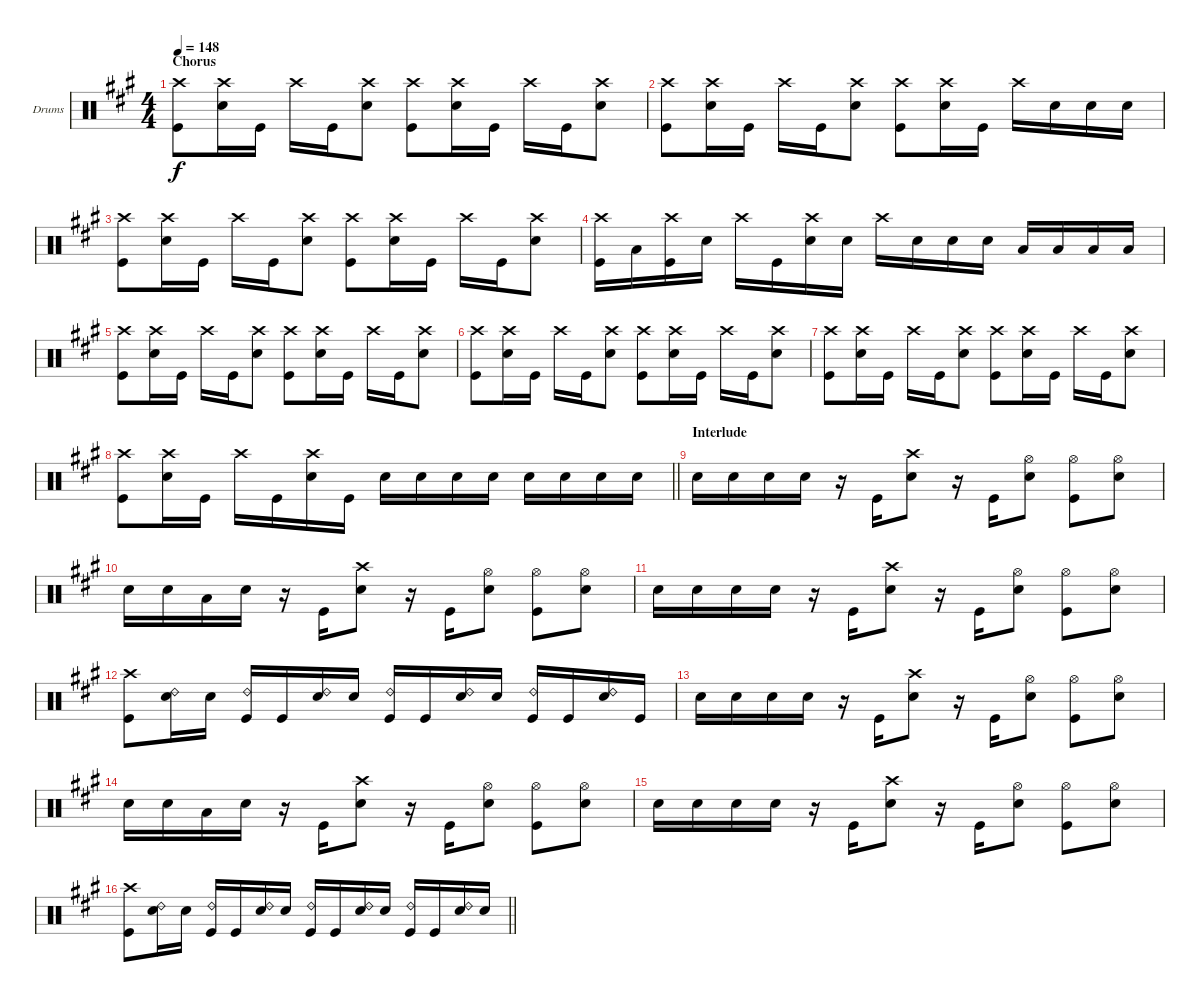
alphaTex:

\defaultSystemsLayout 4
\bracketExtendMode groupsimilarinstruments
\firstSystemTrackNameOrientation horizontal
\otherSystemsTrackNameOrientation horizontal
\track ("Drums" "Drums") {instrument percussion}
\staff {score}
\articulation defaults
\ts (4 4)
\section ("" "Chorus")
\tempo 148
\clef neutral
\scale
0.333333
\ks a
("Kick (hit)" "Crash high (hit)").8{dy f} ("Crash high (hit)" "Snare (hit) 2").16 "Kick (hit)".16 "Crash high (hit)".16 "Kick (hit)".16 ("Crash high (hit)" "Snare (hit) 2").8 ("Kick (hit)" "Crash high (hit)").8 ("Crash high (hit)" "Snare (hit) 2").16 "Kick (hit)".16 "Crash high (hit)".16 "Kick (hit)".16 ("Crash high (hit)" "Snare (hit) 2").8 |
\scale
0.333333 ("Kick (hit)" "Crash high (hit)").8 ("Crash high (hit)" "Snare (hit) 2").16 "Kick (hit)".16 "Crash high (hit)".16 "Kick (hit)".16 ("Crash high (hit)" "Snare (hit) 2").8 ("Kick (hit)" "Crash high (hit)").8 ("Crash high (hit)" "Snare (hit) 2").16 "Kick (hit)".16 "Crash high (hit)".16 "Snare (hit) 2".16 "Snare (hit) 2".16 "Snare (hit) 2".16 |
\scale
0.333333 ("Kick (hit)" "Crash high (hit)").8 ("Crash high (hit)" "Snare (hit) 2").16 "Kick (hit)".16 "Crash high (hit)".16 "Kick (hit)".16 ("Crash high (hit)" "Snare (hit) 2").8 ("Kick (hit)" "Crash high (hit)").8 ("Crash high (hit)" "Snare (hit) 2").16 "Kick (hit)".16 "Crash high (hit)".16 "Kick (hit)".16 ("Crash high (hit)" "Snare (hit) 2").8 |
\scale
0.333333 ("Kick (hit)" "Crash high (hit)").16 "Low Tom (hit)".16 ("Kick (hit)" "Crash high (hit)").16 "Snare (hit) 2".16 "Crash high (hit)".16 "Kick (hit)".16 ("Crash high (hit)" "Snare (hit) 2").16 "Snare (hit) 2".16 "Crash high (hit)".16 "Snare (hit) 2".16 "Snare (hit) 2".16 "Snare (hit) 2".16 "Low Tom (hit)".16 "Low Tom (hit)".16 "Low Tom (hit)".16 "Low Tom (hit)".16 |
\scale
0.333333 ("Kick (hit)" "Crash high (hit)").8 ("Crash high (hit)" "Snare (hit) 2").16 "Kick (hit)".16 "Crash high (hit)".16 "Kick (hit)".16 ("Crash high (hit)" "Snare (hit) 2").8 ("Kick (hit)" "Crash high (hit)").8 ("Crash high (hit)" "Snare (hit) 2").16 "Kick (hit)".16 "Crash high (hit)".16 "Kick (hit)".16 ("Crash high (hit)" "Snare (hit) 2").8 |
\scale
0.333333 ("Kick (hit)" "Crash high (hit)").8 ("Crash high (hit)" "Snare (hit) 2").16 "Kick (hit)".16 "Crash high (hit)".16 "Kick (hit)".16 ("Crash high (hit)" "Snare (hit) 2").8 ("Kick (hit)" "Crash high (hit)").8 ("Crash high (hit)" "Snare (hit) 2").16 "Kick (hit)".16 "Crash high (hit)".16 "Kick (hit)".16 ("Crash high (hit)" "Snare (hit) 2").8 |
\scale
0.333333 ("Kick (hit)" "Crash high (hit)").8 ("Crash high (hit)" "Snare (hit) 2").16 "Kick (hit)".16 "Crash high (hit)".16 "Kick (hit)".16 ("Crash high (hit)" "Snare (hit) 2").8 ("Kick (hit)" "Crash high (hit)").8 ("Crash high (hit)" "Snare (hit) 2").16 "Kick (hit)".16 "Crash high (hit)".16 "Kick (hit)".16 ("Crash high (hit)" "Snare (hit) 2").8 |
\scale
0.333333
\barLineRight lightlight
("Kick (hit)" "Crash high (hit)").8 ("Crash high (hit)" "Snare (hit) 2").16 "Kick (hit)".16 "Crash high (hit)".16 "Kick (hit)".16 ("Crash high (hit)" "Snare (hit) 2").16 "Kick (hit)".16 "Snare (hit) 2".16 "Snare (hit) 2".16 "Snare (hit) 2".16 "Snare (hit) 2".16 "Snare (hit) 2".16 "Snare (hit) 2".16 "Snare (hit) 2".16 "Snare (hit) 2".16 |
\section ("" "Interlude")
\scale
0.333333 "Snare (hit) 2".16 "Snare (hit) 2".16 "Snare (hit) 2".16 "Snare (hit) 2".16 r.16 "Kick (hit)".16 ("Snare (hit) 2" "Crash high (hit)").8 r.16 "Kick (hit)".16 ("Snare (hit) 2" "Hi-Hat (open)").8 ("Hi-Hat (open)" "Kick (hit)").8 ("Snare (hit) 2" "Hi-Hat (open)").8 |
\scale
0.333333 "Snare (hit) 2".16 "Snare (hit) 2".16 "Low Tom (hit)".16 "Snare (hit) 2".16 r.16 "Kick (hit)".16 ("Snare (hit) 2" "Crash high (hit)").8 r.16 "Kick (hit)".16 ("Snare (hit) 2" "Hi-Hat (open)").8 ("Hi-Hat (open)" "Kick (hit)").8 ("Snare (hit) 2" "Hi-Hat (open)").8 |
\scale
0.333333 "Snare (hit) 2".16 "Snare (hit) 2".16 "Snare (hit) 2".16 "Snare (hit) 2".16 r.16 "Kick (hit)".16 ("Snare (hit) 2" "Crash high (hit)").8 r.16 "Kick (hit)".16 ("Snare (hit) 2" "Hi-Hat (open)").8 ("Hi-Hat (open)" "Kick (hit)").8 ("Snare (hit) 2" "Hi-Hat (open)").8 |
\scale
0.333333 ("Kick (hit)" "Crash high (hit)").8 ("Ride (bell) 2" "Snare (hit) 2").16 "Snare (hit) 2".16 ("Kick (hit)" "Ride (bell) 2").16 "Kick (hit)".16 ("Ride (bell) 2" "Snare (hit) 2").16 "Snare (hit) 2".16 ("Kick (hit)" "Ride (bell) 2").16 "Kick (hit)".16 ("Ride (bell) 2" "Snare (hit) 2").16 "Snare (hit) 2".16 ("Kick (hit)" "Ride (bell) 2").16 "Kick (hit)".16 ("Ride (bell) 2" "Snare (hit) 2").16 "Kick (hit)".16 |
\scale
0.333333 "Snare (hit) 2".16 "Snare (hit) 2".16 "Snare (hit) 2".16 "Snare (hit) 2".16 r.16 "Kick (hit)".16 ("Snare (hit) 2" "Crash high (hit)").8 r.16 "Kick (hit)".16 ("Snare (hit) 2" "Hi-Hat (open)").8 ("Hi-Hat (open)" "Kick (hit)").8 ("Snare (hit) 2" "Hi-Hat (open)").8 |
\scale
0.333333 "Snare (hit) 2".16 "Snare (hit) 2".16 "Low Tom (hit)".16 "Snare (hit) 2".16 r.16 "Kick (hit)".16 ("Snare (hit) 2" "Crash high (hit)").8 r.16 "Kick (hit)".16 ("Snare (hit) 2" "Hi-Hat (open)").8 ("Hi-Hat (open)" "Kick (hit)").8 ("Snare (hit) 2" "Hi-Hat (open)").8 |
"Snare (hit) 2".16 "Snare (hit) 2".16 "Snare (hit) 2".16 "Snare (hit) 2".16 r.16 "Kick (hit)".16 ("Snare (hit) 2" "Crash high (hit)").8 r.16 "Kick (hit)".16 ("Snare (hit) 2" "Hi-Hat (open)").8 ("Hi-Hat (open)" "Kick (hit)").8 ("Snare (hit) 2" "Hi-Hat (open)").8 |
\barLineRight lightlight
("Kick (hit)" "Crash high (hit)").8 ("Ride (bell) 2" "Snare (hit) 2").16 "Snare (hit) 2".16 ("Kick (hit)" "Ride (bell) 2").16 "Kick (hit)".16 ("Ride (bell) 2" "Snare (hit) 2").16 "Snare (hit) 2".16 ("Kick (hit)" "Ride (bell) 2").16 "Kick (hit)".16 ("Ride (bell) 2" "Snare (hit) 2").16 "Snare (hit) 2".16 ("Kick (hit)" "Ride (bell) 2").16 "Kick (hit)".16 ("Ride (bell) 2" "Snare (hit) 2").16 "Snare (hit) 2".16
